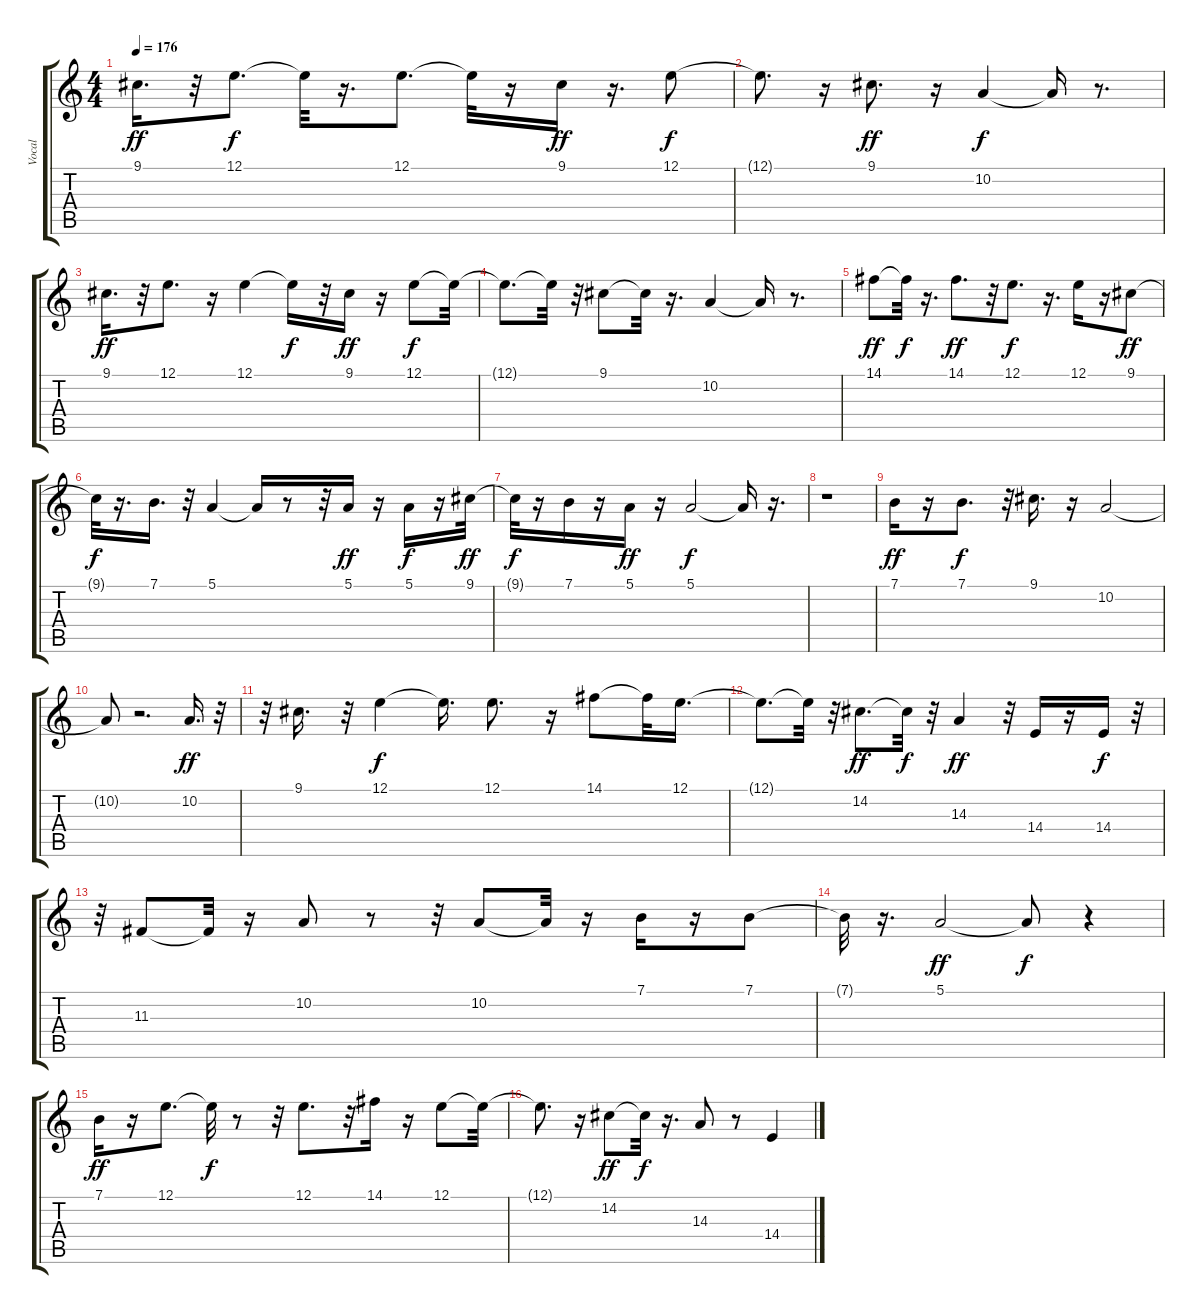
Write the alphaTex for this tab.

\track ("Vocal" "Vocal") {instrument frenchhorn}
\staff {score tabs}
\tuning (E4 B3 G3 D3 A2 E2) {hide}
\ts (4 4)
\tempo 176
\clef g2
\ks c
9.1.16{d dy ff} r.32 12.1.8{d dy f} 12.1{t}.32 r.16{d} 12.1.8{d} 12.1{t}.32 r.16 9.1.16{dy ff} r.16{d} 12.1.8{dy f} |
12.1{t}.8{d} r.16 9.1.8{d dy ff} r.16 10.2.4{dy f} 10.2{t}.16 r.8{d} |
9.1.16{d dy ff} r.32 12.1.8{d} r.16 12.1.4 12.1{t}.16{dy f} r.32 9.1.16{dy ff} r.16 12.1.8{dy f} 12.1{t}.32 |
12.1{t}.8{d} 12.1{t}.32 r.32 9.1.8 9.1{t}.32 r.16{d} 10.2.4 10.2{t}.16 r.8{d} |
14.1.8{dy ff} 14.1{t}.32{dy f} r.16{d} 14.1.8{d dy ff} r.32 12.1.8{d dy f} r.16{d} 12.1.16 r.16 9.1.8{dy ff} |
9.1{t}.32{dy f} r.16{d} 7.1.16{d} r.32 5.1.4 5.1{t}.16 r.8 r.32 5.1.16{dy ff} r.16 5.1.16{dy f} r.16 9.1.32{dy ff} |
9.1{t}.32{dy f} r.16 7.1.16 r.16 5.1.16{dy ff} r.16 5.1.2{dy f} 5.1{t}.16 r.16{d} |
r.1 |
7.1.16{dy ff} r.16 7.1.8{d dy f} r.32 9.1.16{d} r.16 10.2.2 |
10.2{t}.8 r.2{d} 10.2.16{d dy ff} r.32 |
r.32 9.1.16{d} r.32 12.1.4{dy f} 12.1{t}.16{d} 12.1.8{d} r.16 14.1.8 14.1{t}.32 12.1.16{d} |
12.1{t}.8{d} 12.1{t}.32 r.32 14.2.8{d dy ff} 14.2{t}.32{dy f} r.32 14.3.4{dy ff} r.32 14.4.16 r.16 14.4.16{dy f} r.32 |
r.32 11.3.8 11.3{t}.32 r.16 10.2.8 r.8 r.32 10.2.8 10.2{t}.32 r.16 7.1.16 r.16 7.1.8 |
7.1{t}.32 r.16{d} 5.1.2{dy ff} 5.1{t}.8{dy f} r.4 |
7.1.16{dy ff} r.16 12.1.8{d} 12.1{t}.32{dy f} r.8 r.32 12.1.8{d} r.32 14.1.16 r.16 12.1.8 12.1{t}.32 |
12.1{t}.8{d} r.16 14.2.8{dy ff} 14.2{t}.32{dy f} r.16{d} 14.3.8 r.8 14.4.4
